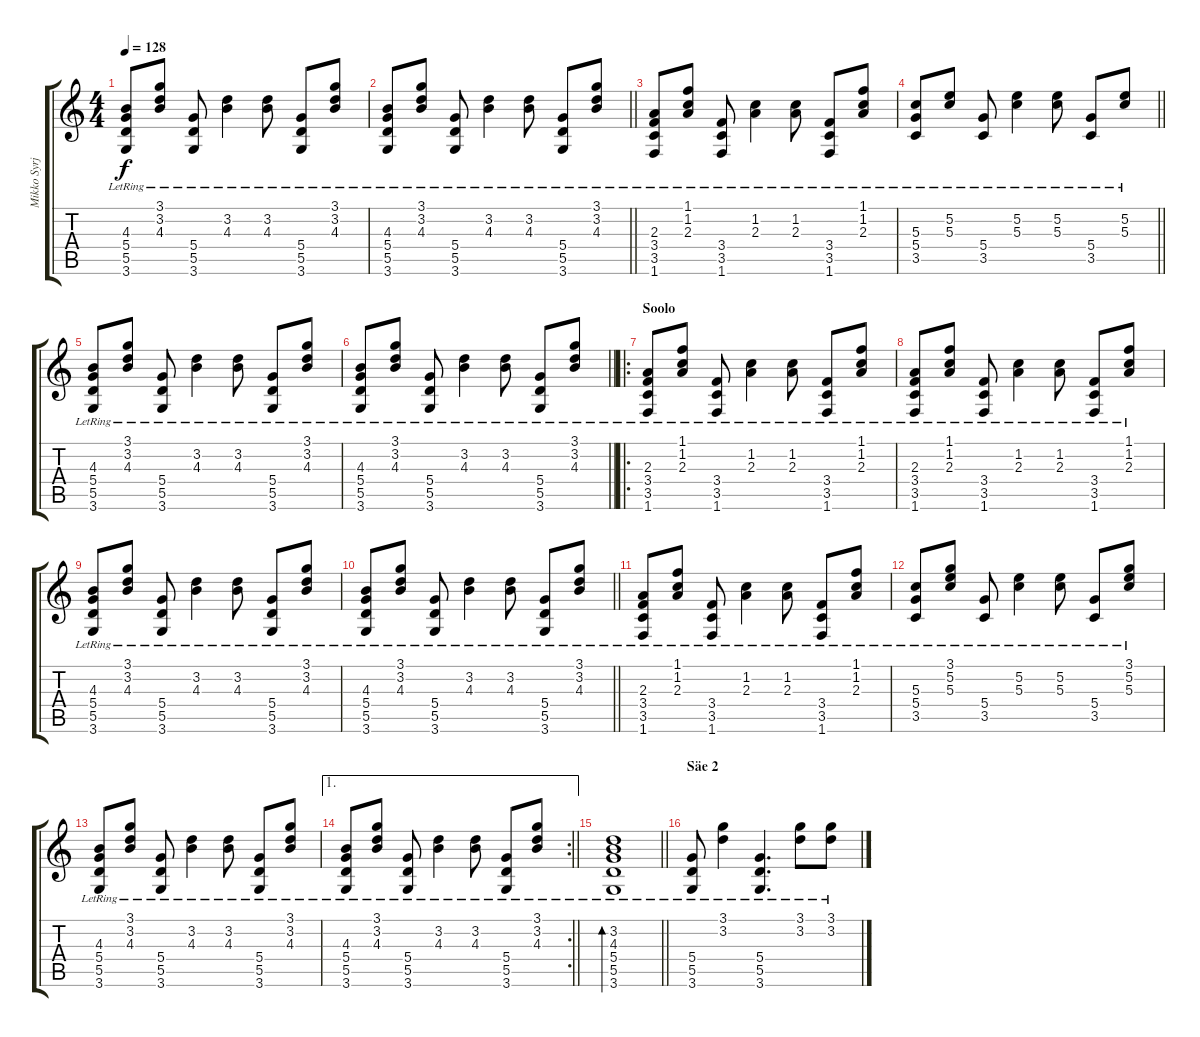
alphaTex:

\track ("Mikko Syrjä" "Mikko Syrj") {instrument acousticguitarsteel}
\staff {score tabs}
\tuning (E4 B3 G3 D3 A2 E2) {hide}
\ts (4 4)
\tempo 128
\clef g2
\ks c
(4.3{lr} 5.4{lr} 5.5{lr} 3.6{lr}).8{dy f} (3.1{lr} 3.2{lr} 4.3{lr}).8 (5.4{lr} 5.5{lr} 3.6{lr}).8 (3.2{lr} 4.3{lr}).4 (3.2{lr} 4.3{lr}).8 (5.4{lr} 5.5{lr} 3.6{lr}).8 (3.1{lr} 3.2{lr} 4.3{lr}).8 |
\barLineRight lightlight
(4.3{lr} 5.4{lr} 5.5{lr} 3.6{lr}).8 (3.1{lr} 3.2{lr} 4.3{lr}).8 (5.4{lr} 5.5{lr} 3.6{lr}).8 (3.2{lr} 4.3{lr}).4 (3.2{lr} 4.3{lr}).8 (5.4{lr} 5.5{lr} 3.6{lr}).8 (3.1{lr} 3.2{lr} 4.3{lr}).8 |
(2.3{lr} 3.4{lr} 3.5{lr} 1.6{lr}).8 (1.1{lr} 1.2{lr} 2.3{lr}).8 (3.4{lr} 3.5{lr} 1.6{lr}).8 (1.2{lr} 2.3{lr}).4 (1.2{lr} 2.3{lr}).8 (3.4{lr} 3.5{lr} 1.6{lr}).8 (1.1{lr} 1.2{lr} 2.3{lr}).8 |
\barLineRight lightlight
(5.3{lr} 5.4{lr} 3.5{lr}).8 (5.2{lr} 5.3{lr}).8 (5.4{lr} 3.5{lr}).8 (5.2{lr} 5.3{lr}).4 (5.2 5.3{lr}).8 (5.4{lr} 3.5{lr}).8 (5.2{lr} 5.3{lr}).8 |
(4.3{lr} 5.4{lr} 5.5{lr} 3.6{lr}).8 (3.1{lr} 3.2{lr} 4.3{lr}).8 (5.4{lr} 5.5{lr} 3.6{lr}).8 (3.2{lr} 4.3{lr}).4 (3.2{lr} 4.3{lr}).8 (5.4{lr} 5.5{lr} 3.6{lr}).8 (3.1{lr} 3.2{lr} 4.3{lr}).8 |
\barLineRight lightlight
(4.3{lr} 5.4{lr} 5.5{lr} 3.6{lr}).8 (3.1{lr} 3.2{lr} 4.3{lr}).8 (5.4{lr} 5.5{lr} 3.6{lr}).8 (3.2{lr} 4.3{lr}).4 (3.2{lr} 4.3{lr}).8 (5.4{lr} 5.5{lr} 3.6{lr}).8 (3.1{lr} 3.2{lr} 4.3{lr}).8 |
\ro
\section ("" "Soolo")
(2.3{lr} 3.4{lr} 3.5{lr} 1.6{lr}).8 (1.1{lr} 1.2{lr} 2.3{lr}).8 (3.4{lr} 3.5{lr} 1.6{lr}).8 (1.2{lr} 2.3{lr}).4 (1.2{lr} 2.3{lr}).8 (3.4{lr} 3.5{lr} 1.6{lr}).8 (1.1{lr} 1.2{lr} 2.3{lr}).8 |
(2.3{lr} 3.4{lr} 3.5{lr} 1.6{lr}).8 (1.1{lr} 1.2{lr} 2.3{lr}).8 (3.4{lr} 3.5{lr} 1.6{lr}).8 (1.2{lr} 2.3{lr}).4 (1.2{lr} 2.3{lr}).8 (3.4{lr} 3.5{lr} 1.6{lr}).8 (1.1{lr} 1.2{lr} 2.3{lr}).8 |
(4.3{lr} 5.4{lr} 5.5{lr} 3.6{lr}).8 (3.1{lr} 3.2{lr} 4.3{lr}).8 (5.4{lr} 5.5{lr} 3.6{lr}).8 (3.2{lr} 4.3{lr}).4 (3.2{lr} 4.3{lr}).8 (5.4{lr} 5.5{lr} 3.6{lr}).8 (3.1{lr} 3.2{lr} 4.3{lr}).8 |
\barLineRight lightlight
(4.3{lr} 5.4{lr} 5.5{lr} 3.6{lr}).8 (3.1{lr} 3.2{lr} 4.3{lr}).8 (5.4{lr} 5.5{lr} 3.6{lr}).8 (3.2{lr} 4.3{lr}).4 (3.2{lr} 4.3{lr}).8 (5.4{lr} 5.5{lr} 3.6{lr}).8 (3.1{lr} 3.2{lr} 4.3{lr}).8 |
(2.3{lr} 3.4{lr} 3.5{lr} 1.6{lr}).8 (1.1{lr} 1.2{lr} 2.3{lr}).8 (3.4{lr} 3.5{lr} 1.6{lr}).8 (1.2{lr} 2.3{lr}).4 (1.2{lr} 2.3{lr}).8 (3.4{lr} 3.5{lr} 1.6{lr}).8 (1.1{lr} 1.2{lr} 2.3{lr}).8 |
(5.3{lr} 5.4{lr} 3.5{lr}).8 (3.1{lr} 5.2{lr} 5.3{lr}).8 (5.4{lr} 3.5{lr}).8 (5.2{lr} 5.3{lr}).4 (5.2{lr} 5.3{lr}).8 (5.4{lr} 3.5{lr}).8 (3.1{lr} 5.2{lr} 5.3{lr}).8 |
(4.3{lr} 5.4{lr} 5.5{lr} 3.6{lr}).8 (3.1{lr} 3.2{lr} 4.3{lr}).8 (5.4{lr} 5.5{lr} 3.6{lr}).8 (3.2{lr} 4.3{lr}).4 (3.2{lr} 4.3{lr}).8 (5.4{lr} 5.5{lr} 3.6{lr}).8 (3.1{lr} 3.2{lr} 4.3{lr}).8 |
\ae 1
\rc 2
\barLineRight lightlight
(4.3{lr} 5.4{lr} 5.5{lr} 3.6{lr}).8 (3.1{lr} 3.2{lr} 4.3{lr}).8 (5.4{lr} 5.5{lr} 3.6{lr}).8 (3.2{lr} 4.3{lr}).4 (3.2{lr} 4.3{lr}).8 (5.4{lr} 5.5{lr} 3.6{lr}).8 (3.1{lr} 3.2{lr} 4.3{lr}).8 |
\barLineRight lightlight
(3.2{lr} 4.3{lr} 5.4{lr} 5.5{lr} 3.6{lr}).1{bd 240} |
\section ("" "Säe 2")
(5.4{lr} 5.5{lr} 3.6{lr}).8 (3.1{lr} 3.2{lr}).4 (5.4{lr} 5.5{lr} 3.6{lr}).4{d} (3.1{lr} 3.2{lr}).8 (3.1{lr} 3.2{lr}).8
